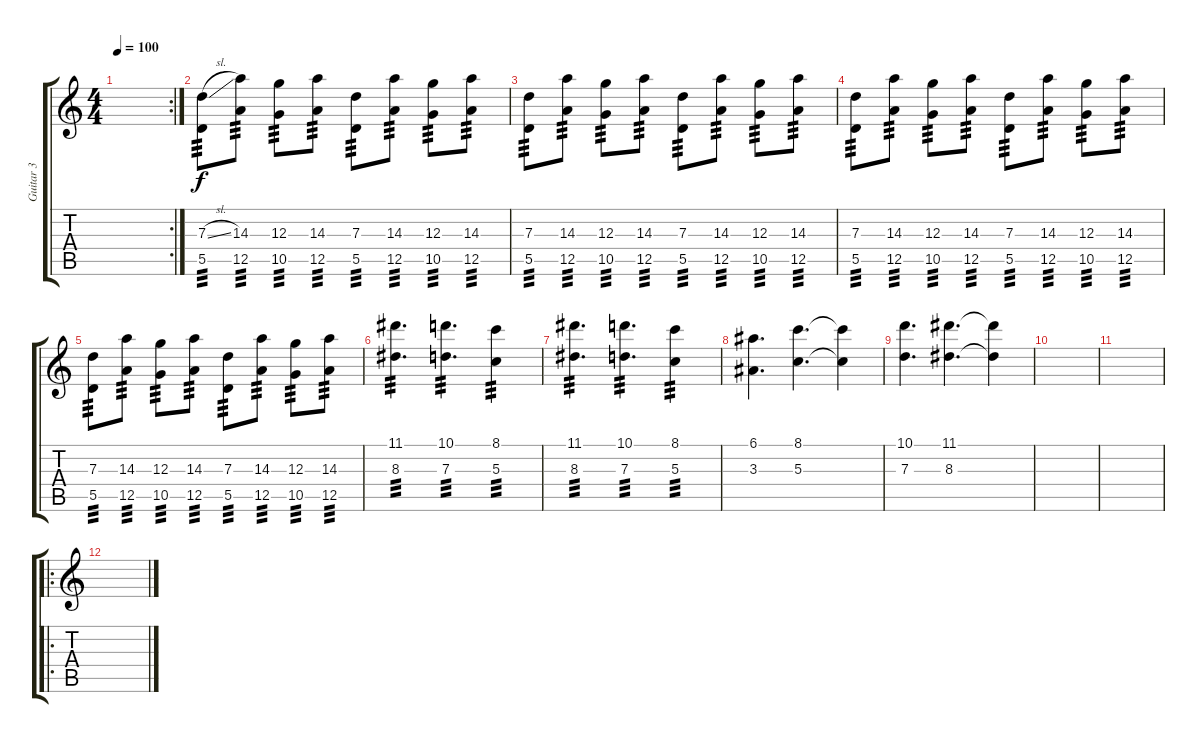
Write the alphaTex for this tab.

\track ("Guitar 3" "Guitar 3") {instrument distortionguitar}
\staff {score tabs}
\tuning (E4 B3 G3 D3 A2 E2) {hide}
\rc 2
\ts (4 4)
\tempo 100
\clef g2
\ks c
|
(7.3{sl} 5.5).8{tp 3} (14.3 12.5).8{tp 3} (12.3 10.5).8{tp 3} (14.3 12.5).8{tp 3} (7.3 5.5).8{tp 3} (14.3 12.5).8{tp 3} (12.3 10.5).8{tp 3} (14.3 12.5).8{tp 3} |
(7.3 5.5).8{tp 3} (14.3 12.5).8{tp 3} (12.3 10.5).8{tp 3} (14.3 12.5).8{tp 3} (7.3 5.5).8{tp 3} (14.3 12.5).8{tp 3} (12.3 10.5).8{tp 3} (14.3 12.5).8{tp 3} |
(7.3 5.5).8{tp 3} (14.3 12.5).8{tp 3} (12.3 10.5).8{tp 3} (14.3 12.5).8{tp 3} (7.3 5.5).8{tp 3} (14.3 12.5).8{tp 3} (12.3 10.5).8{tp 3} (14.3 12.5).8{tp 3} |
(7.3 5.5).8{tp 3} (14.3 12.5).8{tp 3} (12.3 10.5).8{tp 3} (14.3 12.5).8{tp 3} (7.3 5.5).8{tp 3} (14.3 12.5).8{tp 3} (12.3 10.5).8{tp 3} (14.3 12.5).8{tp 3} |
(11.1 8.3).4{d tp 3} (10.1 7.3).4{d tp 3} (8.1 5.3).4{tp 3} |
(11.1 8.3).4{d tp 3} (10.1 7.3).4{d tp 3} (8.1 5.3).4{tp 3} |
(6.1 3.3).4{d} (8.1 5.3).4{d} (8.1{t} 5.3{t}).4 |
(10.1 7.3).4{d} (11.1 8.3).4{d} (11.1{t} 8.3{t}).4 |
|
|
\ro
